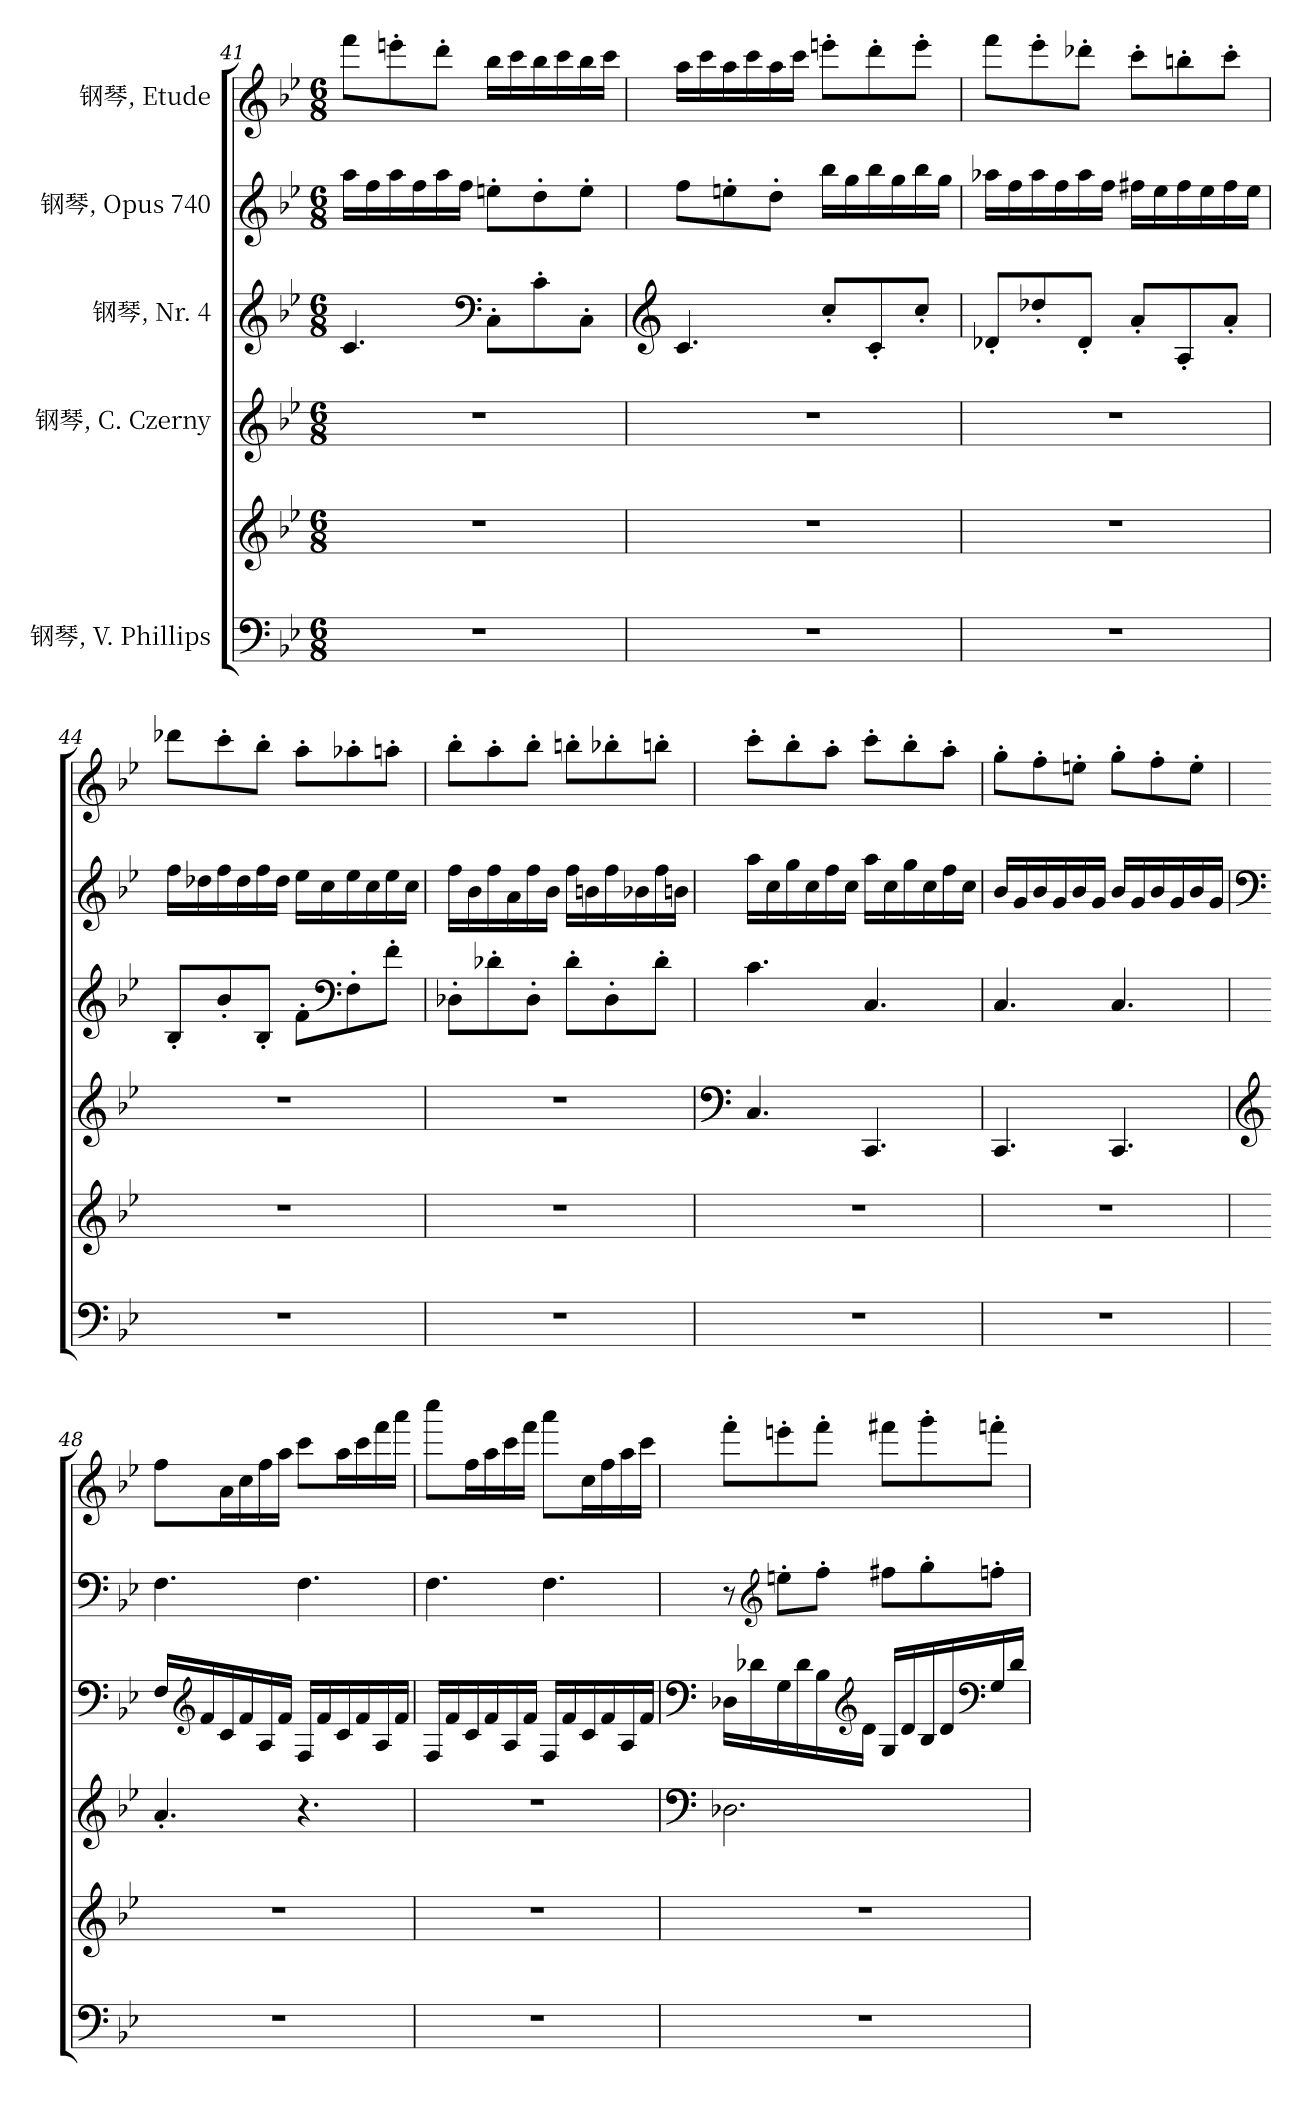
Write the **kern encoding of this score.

**kern	**kern	**kern	**kern	**kern	**kern
*part5	*part5	*part4	*part3	*part2	*part1
*staff6	*staff5	*staff4	*staff3	*staff2	*staff1
*I"钢琴, V. Phillips	*	*I"钢琴, C. Czerny	*I"钢琴, Nr. 4	*I"钢琴, Opus 740	*I"钢琴, Etude
*clefF4	*clefG2	*clefG2	*clefG2	*clefG2	*clefG2
*k[b-e-]	*k[b-e-]	*k[b-e-]	*k[b-e-]	*k[b-e-]	*k[b-e-]
*M6/8	*M6/8	*M6/8	*M6/8	*M6/8	*M6/8
*MM142	*MM142	*MM142	*MM142	*MM142	*MM142
=41	=41	=41	=41	=41	=41
2.r	2.r	2.r	4.c/	16aa\LL	8fff\L
.	.	.	.	16ff\	.
.	.	.	.	16aa\	8eeen'\
.	.	.	.	16ff\	.
.	.	.	.	16aa\	8ddd'\J
.	.	.	.	16ff\JJ	.
*	*	*	*clefF4	*	*
.	.	.	8C'\L	8een'\L	16bb-\LL
*	*	*	*	*	*MM143
.	.	.	.	.	16ccc\
.	.	.	8c'\	8dd'\	16bb-\
.	.	.	.	.	16ccc\
.	.	.	8C'\J	8ee'\J	16bb-\
.	.	.	.	.	16ccc\JJ
!!LO:LB:g=z
=42	=42	=42	=42	=42	=42
*	*	*	*clefG2	*	*
*	*	*	*	*	*MM142
2.r	2.r	2.r	4.c/	8ff\L	16aa\LL
.	.	.	.	.	16ccc\
.	.	.	.	8een'\	16aa\
.	.	.	.	.	16ccc\
.	.	.	.	8dd'\J	16aa\
.	.	.	.	.	16ccc\JJ
*	*	*	*	*	*MM146
.	.	.	8cc'/L	16bb-\LL	8eeen'\L
.	.	.	.	16gg\	.
.	.	.	8c'/	16bb-\	8ddd'\
.	.	.	.	16gg\	.
.	.	.	8cc'/J	16bb-\	8eee'\J
.	.	.	.	16gg\JJ	.
=43	=43	=43	=43	=43	=43
*	*	*	*	*	*MM142
2.r	2.r	2.r	8d-X'/L	16aa-X\LL	8fff\L
.	.	.	.	16ff\	.
.	.	.	8dd-X'/	16aa-\	8eee-'\
.	.	.	.	16ff\	.
.	.	.	8d-'/J	16aa-\	8ddd-X'\J
.	.	.	.	16ff\JJ	.
*	*	*	*	*	*MM146
.	.	.	8a'/L	16ff#X\LL	8ccc'\L
.	.	.	.	16ee-\	.
.	.	.	8A'/	16ff#\	8bbn'\
.	.	.	.	16ee-\	.
.	.	.	8a'/J	16ff#\	8ccc'\J
.	.	.	.	16ee-\JJ	.
=44	=44	=44	=44	=44	=44
*	*	*	*	*	*MM142
2.r	2.r	2.r	8B-'/L	16ff\LL	8ddd-X\L
.	.	.	.	16dd-X\	.
.	.	.	8b-'/	16ff\	8ccc'\
.	.	.	.	16dd-\	.
.	.	.	8B-'/J	16ff\	8bb-'\J
.	.	.	.	16dd-\JJ	.
*	*	*	*	*	*MM148
.	.	.	8f'\L	16ee-\LL	8aa'\L
.	.	.	.	16cc\	.
*	*	*	*clefF4	*	*
.	.	.	8F'\	16ee-\	8aa-X'\
.	.	.	.	16cc\	.
.	.	.	8f'\J	16ee-\	8aan'\J
.	.	.	.	16cc\JJ	.
!!LO:PB:g=z
=45	=45	=45	=45	=45	=45
2.r	2.r	2.r	8D-X'\L	16ff\LL	8bb-'\L
.	.	.	.	16b-\	.
.	.	.	8d-X'\	16ff\	8aa'\
.	.	.	.	16a\	.
.	.	.	8D-'\J	16ff\	8bb-'\J
.	.	.	.	16b-\JJ	.
.	.	.	8d-'\L	16ff\LL	8bbn'\L
.	.	.	.	16bn\	.
.	.	.	8D-'\	16ff\	8bb-X'\
.	.	.	.	16b-X\	.
.	.	.	8d-'\J	16ff\	8bbn'\J
.	.	.	.	16bn\JJ	.
=46	=46	=46	=46	=46	=46
*	*	*clefF4	*	*	*
2.r	2.r	4.C/	4.c\	16aa\LL	8ccc'\L
.	.	.	.	16cc\	.
.	.	.	.	16gg\	8bb-'\
.	.	.	.	16cc\	.
.	.	.	.	16ff\	8aa'\J
.	.	.	.	16cc\JJ	.
.	.	4.CC/	4.C/	16aa\LL	8ccc'\L
.	.	.	.	16cc\	.
.	.	.	.	16gg\	8bb-'\
.	.	.	.	16cc\	.
.	.	.	.	16ff\	8aa'\J
.	.	.	.	16cc\JJ	.
=47	=47	=47	=47	=47	=47
*	*	*	*	*	*MM145
2.r	2.r	4.CC/	4.C/	16b-/LL	8gg'\L
.	.	.	.	16g/	.
.	.	.	.	16b-/	8ff'\
.	.	.	.	16g/	.
.	.	.	.	16b-/	8een'\J
.	.	.	.	16g/JJ	.
.	.	4.CC/	4.C/	16b-/LL	8gg'\L
.	.	.	.	16g/	.
.	.	.	.	16b-/	8ff'\
.	.	.	.	16g/	.
.	.	.	.	16b-/	8ee'\J
.	.	.	.	16g/JJ	.
!!LO:LB:g=z
=48	=48	=48	=48	=48	=48
*	*	*clefG2	*	*clefF4	*
*	*	*	*	*	*MM146
2.r	2.r	4.a'/	16F/LL	4.F\	8ff\L
*	*	*	*clefG2	*	*
.	.	.	16f/	.	.
.	.	.	16c/	.	16a\L
.	.	.	16f/	.	16cc\
.	.	.	16A/	.	16ff\
.	.	.	16f/JJ	.	16aa\JJ
.	.	4.r	16F/LL	4.F\	8ccc\L
.	.	.	16f/	.	.
.	.	.	16c/	.	16aa\L
.	.	.	16f/	.	16ccc\
.	.	.	16A/	.	16fff\
.	.	.	16f/JJ	.	16aaa\JJ
=49	=49	=49	=49	=49	=49
2.r	2.r	2.r	16F/LL	4.F\	8cccc\L
.	.	.	16f/	.	.
.	.	.	16c/	.	16ff\L
.	.	.	16f/	.	16aa\
.	.	.	16A/	.	16ccc\
.	.	.	16f/JJ	.	16fff\JJ
.	.	.	16F/LL	4.F\	8aaa\L
.	.	.	16f/	.	.
*	*	*	*	*	*MM144
.	.	.	16c/	.	16cc\L
.	.	.	16f/	.	16ff\
.	.	.	16A/	.	16aa\
.	.	.	16f/JJ	.	16ccc\JJ
!!LO:PB:g=z
=50	=50	=50	=50	=50	=50
*	*	*clefF4	*clefF4	*	*
2.r	2.r	2.D-X\	16D-X\LL	8r	8fff'\L
.	.	.	16d-X\	.	.
*	*	*	*	*clefG2	*
.	.	.	16G\	8een'\L	8eeen'\
.	.	.	16d-\	.	.
.	.	.	16B-\	8ff'\J	8fff'\J
*	*	*	*clefG2	*	*
.	.	.	16d-\JJ	.	.
.	.	.	16G/LL	8ff#X\L	8fff#X\L
.	.	.	16d-/	.	.
.	.	.	16B-/	8gg'\	8ggg'\
.	.	.	16d-/	.	.
*	*	*	*clefF4	*	*
.	.	.	16G/	8ffn'\J	8fffn'\J
.	.	.	16d-/JJ	.	.
=	=	=	=	=	=
*-	*-	*-	*-	*-	*-
